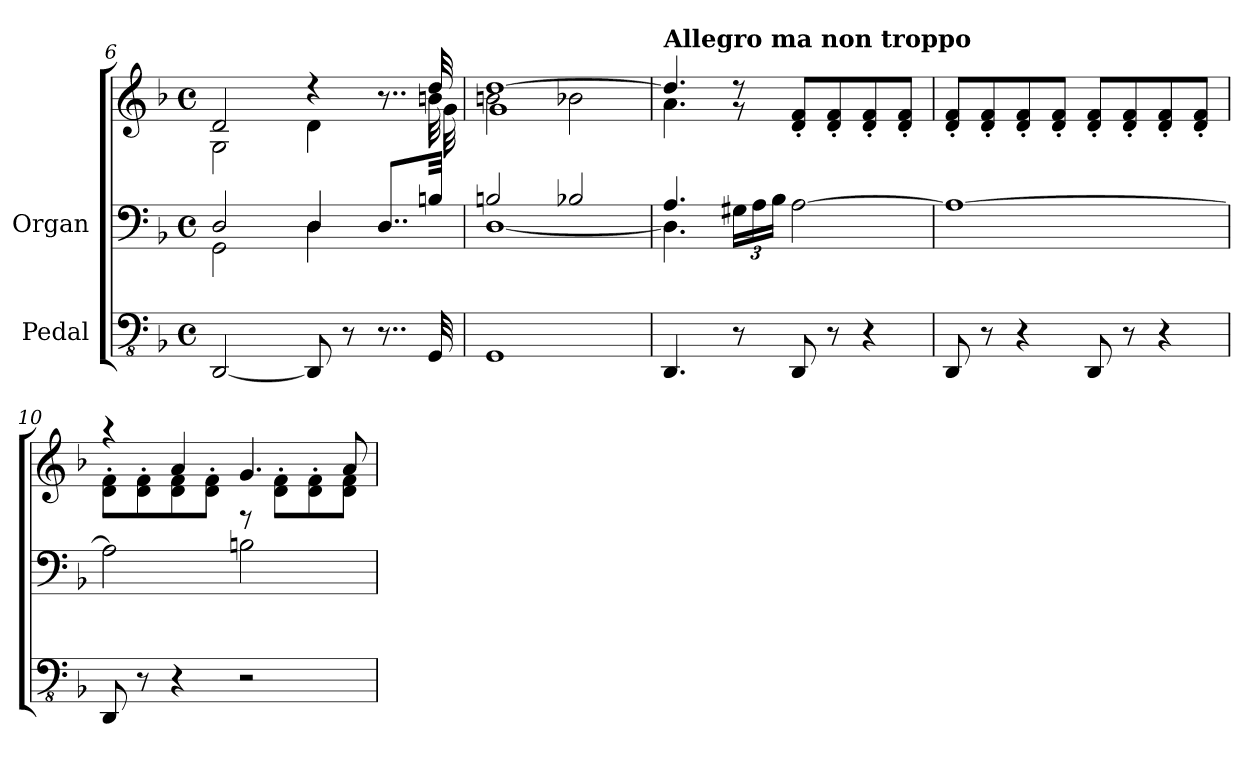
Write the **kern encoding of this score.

**kern	**kern	**kern
*part2	*part1	*part1
*staff3	*staff2	*staff1
*I"Pedal	*I"Organ	*
!!LO:LB:g=z
*clefFv4	*clefF4	*clefG2
*k[b-]	*k[b-]	*k[b-]
*M4/4	*M4/4	*M4/4
*met(c)	*met(c)	*met(c)
=6	=6	=6
*	*^	*^
*	*	*	*	*^
[2DDD/	2D/	2GG\	2d/	2G\	4...ryy
*	*	*	*	*v	*v
8DDD/]	4D/	4D\	4r	4d\
8r	.	.	.	.
8..r	8..D/L	8..D\Lyy	8..r	8..ryy
*	*	*	*	*^
32GGG/	32Bn/Jkk	32D\Jkk	32dd/	32bn\	32g\
=7	=7	=7	=7	=7	=7
1GGG	2Bn/	[1D	[1dd	2bn\	1g
.	2B-X/	.	.	2b-X\	.
*	*	*	*v	*v	*v
=8	=8	=8	=8
*	*	*	*MM120
*	*	*	*^
!	!	!	!LO:TX:a:B:t=Allegro ma non troppo	!
4.DDD/	4.A/	4.D\]	4.dd/]	4.a\
*	*Xbrackettup	*	*	*
8r	24G#X\LL	2ryy	8r	8r
.	24A\	.	.	.
.	24B-\JJ	.	.	.
8DDD/	[2A\	.	8d/' 8f/'L	2ryy
8r	.	.	8d/' 8f/'	.
4r	.	.	8d/' 8f/'	.
.	.	8ryy	8d/' 8f/'J	.
*	*v	*v	*	*
*	*	*v	*v
=9	=9	=9
8DDD/	1A_	8d/' 8f/'L
8r	.	8d/' 8f/'
4r	.	8d/' 8f/'
.	.	8d/' 8f/'J
8DDD/	.	8d/' 8f/'L
8r	.	8d/' 8f/'
4r	.	8d/' 8f/'
.	.	8d/' 8f/'J
=10	=10	=10
*	*	*^
8DDD/	2A\]	8d\' 8f\'L	4raa
8r	.	8d\' 8f\'	.
4r	.	8d\' 8f\'	4a/
.	.	8d\' 8f\'J	.
2r	2Bn\	8rF	4.g/
.	.	8d\' 8f\'L	.
.	.	8d\' 8f\'	.
.	.	8d\' 8f\'J	8a/
*	*	*v	*v
=	=	=
*-	*-	*-
